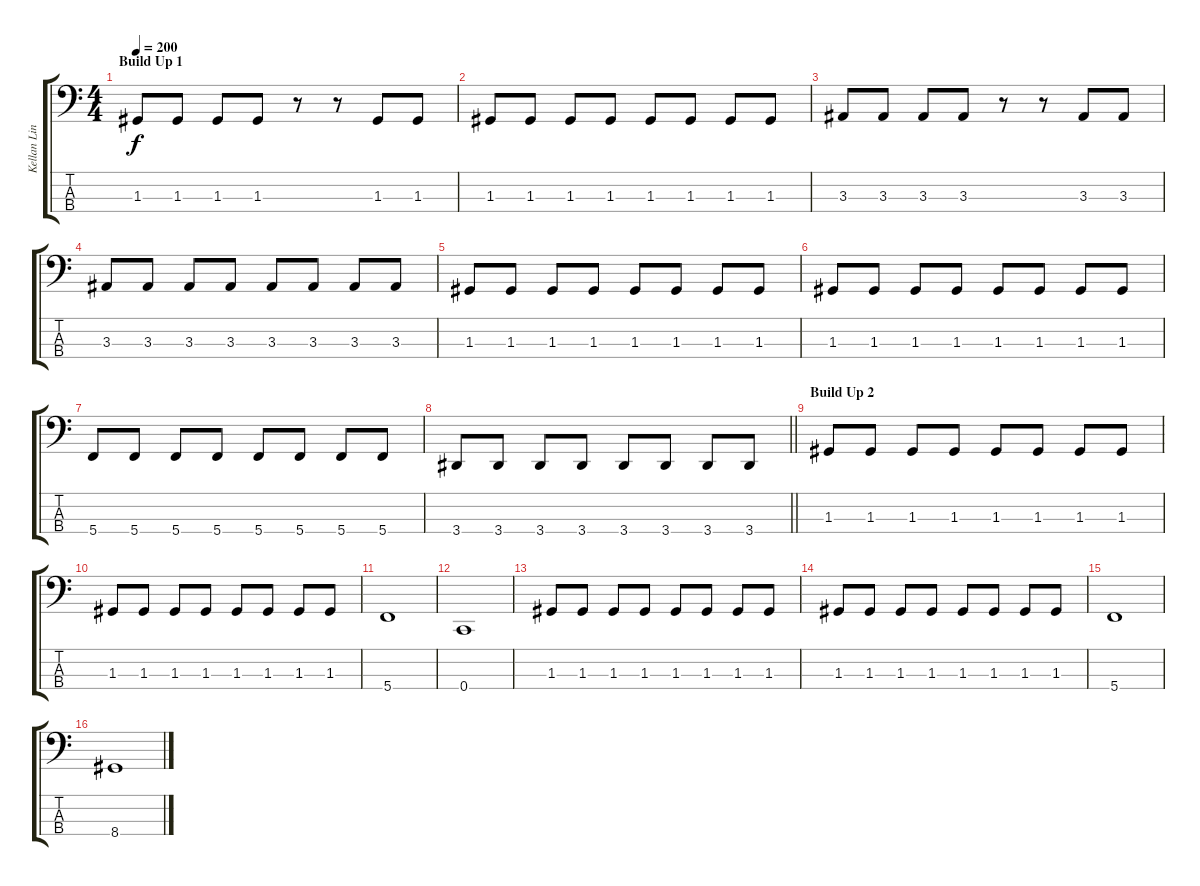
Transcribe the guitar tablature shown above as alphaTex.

\track ("Kellan Lindsay" "Kellan Lin") {instrument electricbasspick}
\staff {score tabs}
\tuning (F2 C2 G1 C1) {hide}
\ts (4 4)
\section ("" "Build Up 1")
\tempo 200
\clef f4
\ks c
1.3.8{dy f} 1.3.8 1.3.8 1.3.8 r.8 r.8 1.3.8 1.3.8 |
1.3.8 1.3.8 1.3.8 1.3.8 1.3.8 1.3.8 1.3.8 1.3.8 |
3.3.8 3.3.8 3.3.8 3.3.8 r.8 r.8 3.3.8 3.3.8 |
3.3.8 3.3.8 3.3.8 3.3.8 3.3.8 3.3.8 3.3.8 3.3.8 |
1.3.8 1.3.8 1.3.8 1.3.8 1.3.8 1.3.8 1.3.8 1.3.8 |
1.3.8 1.3.8 1.3.8 1.3.8 1.3.8 1.3.8 1.3.8 1.3.8 |
5.4.8 5.4.8 5.4.8 5.4.8 5.4.8 5.4.8 5.4.8 5.4.8 |
\barLineRight lightlight
3.4.8 3.4.8 3.4.8 3.4.8 3.4.8 3.4.8 3.4.8 3.4.8 |
\section ("" "Build Up 2")
1.3.8 1.3.8 1.3.8 1.3.8 1.3.8 1.3.8 1.3.8 1.3.8 |
1.3.8 1.3.8 1.3.8 1.3.8 1.3.8 1.3.8 1.3.8 1.3.8 |
5.4.1 |
0.4.1 |
1.3.8 1.3.8 1.3.8 1.3.8 1.3.8 1.3.8 1.3.8 1.3.8 |
1.3.8 1.3.8 1.3.8 1.3.8 1.3.8 1.3.8 1.3.8 1.3.8 |
5.4.1 |
8.4.1
